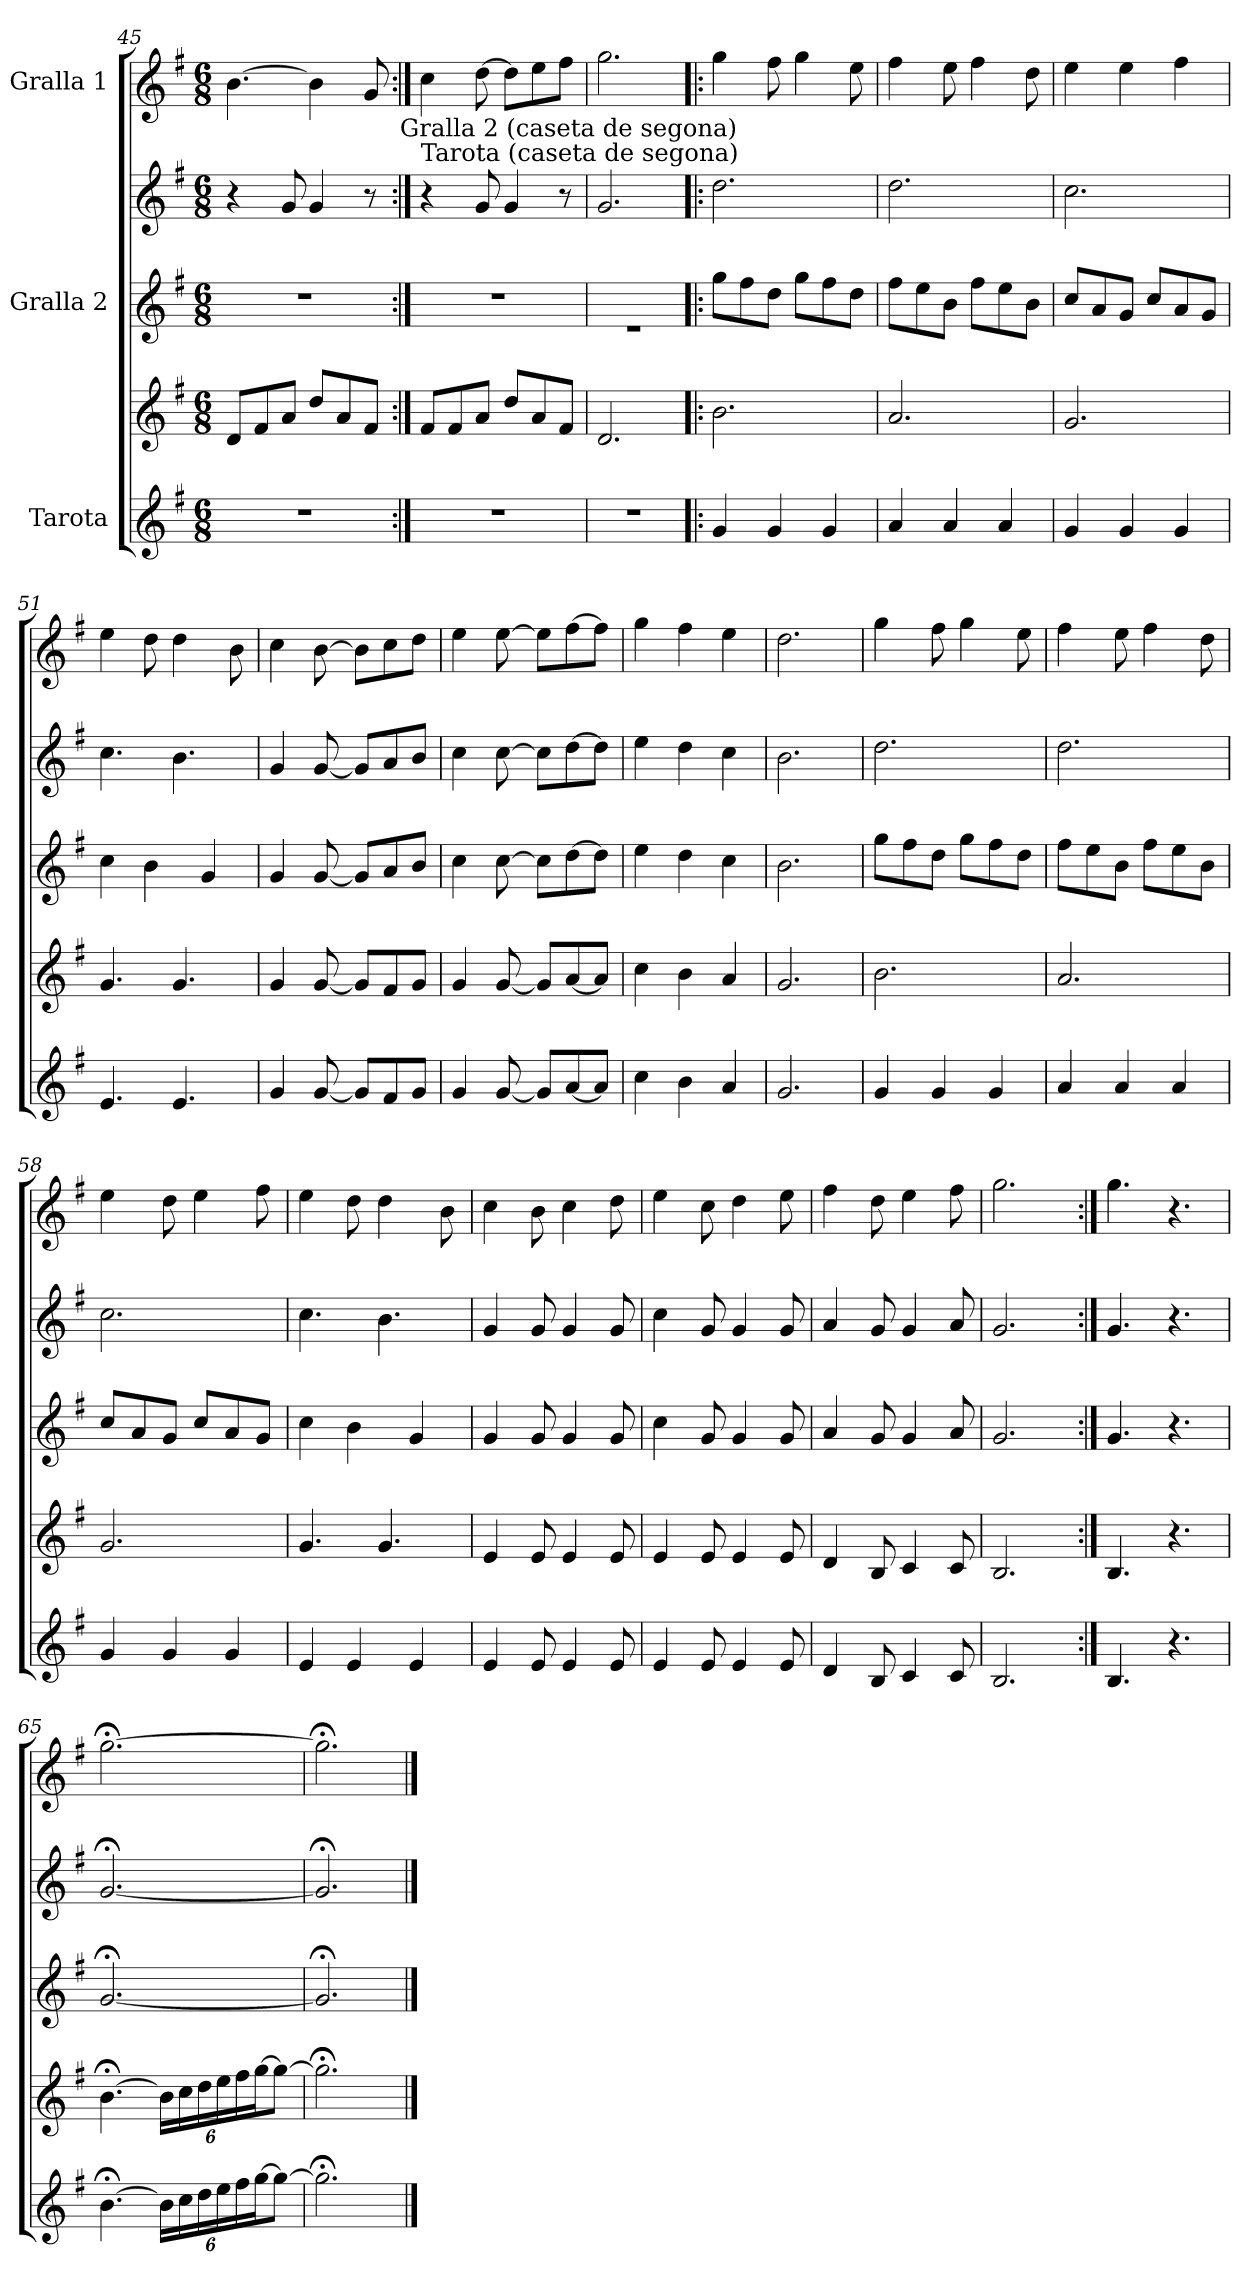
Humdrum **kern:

**kern	**kern	**kern	**kern	**kern
*part3	*part3	*part2	*part2	*part1
*staff5	*staff4	*staff3	*staff2	*staff1
*I"Tarota	*	*I"Gralla 2	*	*I"Gralla 1
!!LO:PB:g=z
*clefG2	*clefG2	*clefG2	*clefG2	*clefG2
*k[f#]	*k[f#]	*k[f#]	*k[f#]	*k[f#]
*G:	*G:	*G:	*G:	*G:
*M6/8	*M6/8	*M6/8	*M6/8	*M6/8
=45	=45	=45	=45	=45
2.r	8d/L	2.r	4r	[4.b\
.	8f#/	.	.	.
.	8a/J	.	8g/	.
.	8dd/L	.	4g/	4b\]
.	8a/	.	.	.
.	8f#/J	.	8r	8g/
!	!	!	!	!LO:TX:b:t=Gralla 2 (caseta de segona)
=46:|!	=46:|!	=46:|!	=46:|!	=46:|!
!	!	!	!	!LO:TX:b:t=Tarota (caseta de segona)
2.r	8f#/L	2.r	4r	4cc\
.	8f#/	.	.	.
.	8a/J	.	8g/	[8dd\
.	8dd/L	.	4g/	8dd\L]
.	8a/	.	.	8ee\
.	8f#/J	.	8r	8ff#\J
=47	=47	=47	=47	=47
*	*	*^	*	*
2.r	2.d/	2.ryy	2.r	2.g/	2.gg\
*	*	*v	*v	*	*
=48!|:	=48!|:	=48!|:	=48!|:	=48!|:
4g/	2.b\	8gg\L	2.dd\	4gg\
.	.	8ff#\	.	.
4g/	.	8dd\J	.	8ff#\
.	.	8gg\L	.	4gg\
4g/	.	8ff#\	.	.
.	.	8dd\J	.	8ee\
!!LO:LB:g=z
=49	=49	=49	=49	=49
4a/	2.a/	8ff#\L	2.dd\	4ff#\
.	.	8ee\	.	.
4a/	.	8b\J	.	8ee\
.	.	8ff#\L	.	4ff#\
4a/	.	8ee\	.	.
.	.	8b\J	.	8dd\
=50	=50	=50	=50	=50
4g/	2.g/	8cc/L	2.cc\	4ee\
.	.	8a/	.	.
4g/	.	8g/J	.	4ee\
.	.	8cc/L	.	.
4g/	.	8a/	.	4ff#\
.	.	8g/J	.	.
=51	=51	=51	=51	=51
4.e/	4.g/	4cc\	4.cc\	4ee\
.	.	4b\	.	8dd\
4.e/	4.g/	.	4.b\	4dd\
.	.	4g/	.	.
.	.	.	.	8b\
=52	=52	=52	=52	=52
4g/	4g/	4g/	4g/	4cc\
[8g/	[8g/	[8g/	[8g/	[8b\
8g/L]	8g/L]	8g/L]	8g/L]	8b\L]
8f#/	8f#/	8a/	8a/	8cc\
8g/J	8g/J	8b/J	8b/J	8dd\J
=53	=53	=53	=53	=53
4g/	4g/	4cc\	4cc\	4ee\
[8g/	[8g/	[8cc\	[8cc\	[8ee\
8g/L]	8g/L]	8cc\L]	8cc\L]	8ee\L]
[8a/	[8a/	[8dd\	[8dd\	[8ff#\
8a/J]	8a/J]	8dd\J]	8dd\J]	8ff#\J]
=54	=54	=54	=54	=54
4cc\	4cc\	4ee\	4ee\	4gg\
4b\	4b\	4dd\	4dd\	4ff#\
4a/	4a/	4cc\	4cc\	4ee\
!!LO:PB:g=z
=55	=55	=55	=55	=55
2.g/	2.g/	2.b\	2.b\	2.dd\
=56	=56	=56	=56	=56
4g/	2.b\	8gg\L	2.dd\	4gg\
.	.	8ff#\	.	.
4g/	.	8dd\J	.	8ff#\
.	.	8gg\L	.	4gg\
4g/	.	8ff#\	.	.
.	.	8dd\J	.	8ee\
=57	=57	=57	=57	=57
4a/	2.a/	8ff#\L	2.dd\	4ff#\
.	.	8ee\	.	.
4a/	.	8b\J	.	8ee\
.	.	8ff#\L	.	4ff#\
4a/	.	8ee\	.	.
.	.	8b\J	.	8dd\
=58	=58	=58	=58	=58
4g/	2.g/	8cc/L	2.cc\	4ee\
.	.	8a/	.	.
4g/	.	8g/J	.	8dd\
.	.	8cc/L	.	4ee\
4g/	.	8a/	.	.
.	.	8g/J	.	8ff#\
!!LO:LB:g=z
=59	=59	=59	=59	=59
4e/	4.g/	4cc\	4.cc\	4ee\
4e/	.	4b\	.	8dd\
.	4.g/	.	4.b\	4dd\
4e/	.	4g/	.	.
.	.	.	.	8b\
=60	=60	=60	=60	=60
4e/	4e/	4g/	4g/	4cc\
8e/	8e/	8g/	8g/	8b\
4e/	4e/	4g/	4g/	4cc\
8e/	8e/	8g/	8g/	8dd\
=61	=61	=61	=61	=61
4e/	4e/	4cc\	4cc\	4ee\
8e/	8e/	8g/	8g/	8cc\
4e/	4e/	4g/	4g/	4dd\
8e/	8e/	8g/	8g/	8ee\
=62	=62	=62	=62	=62
4d/	4d/	4a/	4a/	4ff#\
8B/	8B/	8g/	8g/	8dd\
4c/	4c/	4g/	4g/	4ee\
8c/	8c/	8a/	8a/	8ff#\
!!LO:PB:g=z
=63	=63	=63	=63	=63
2.B/	2.B/	2.g/	2.g/	2.gg\
=64:|!	=64:|!	=64:|!	=64:|!	=64:|!
4.B/	4.B/	4.g/	4.g/	4.gg\
4.r	4.r	4.r	4.r	4.r
=65	=65	=65	=65	=65
[4.b;<\	[4.b;<\	[2.g;</	[2.g;</	[2.gg;<\
*Xbrackettup	*Xbrackettup	*	*	*
24b\LL]	24b\LL]	.	.	.
24cc\	24cc\	.	.	.
24dd\	24dd\	.	.	.
24ee\	24ee\	.	.	.
24ff#\	24ff#\	.	.	.
[24gg\J	[24gg\J	.	.	.
8gg\J_	8gg\J_	.	.	.
=66	=66	=66	=66	=66
2.gg;<\]	2.gg;<\]	2.g;</]	2.g;</]	2.gg;<\]
==	==	==	==	==
*-	*-	*-	*-	*-
